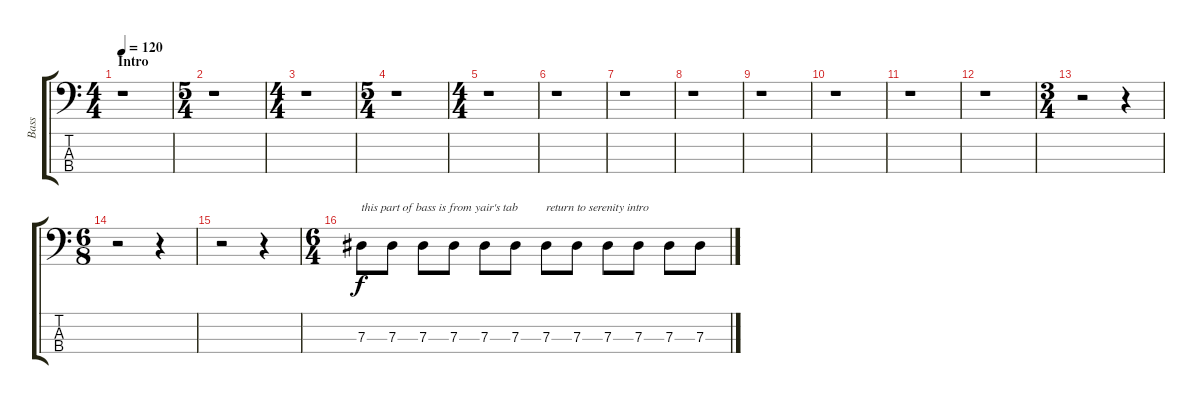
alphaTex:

\track ("Bass" "Bass") {instrument electricbassfinger}
\staff {score tabs}
\tuning (Gb2 Db2 Ab1 Eb1) {hide}
\ts (4 4)
\section ("" "Intro")
\tempo 120
\clef f4
\ks c
r.1{dy f instrument electricbassfinger} |
\ts (5 4)
r.1 |
\ts (4 4)
r.1 |
\ts (5 4)
r.1 |
\ts (4 4)
r.1 |
r.1 |
r.1 |
r.1 |
r.1 |
r.1 |
r.1 |
r.1 |
\ts (3 4)
r.2 r.4 |
\ts (6 8)
r.2 r.4 |
r.2 r.4 |
\ts (6 4)
7.3.8{txt "this part of bass is from yair's tab "} 7.3.8 7.3.8 7.3.8 7.3.8 7.3.8 7.3.8{txt "return to serenity intro"} 7.3.8 7.3.8 7.3.8 7.3.8 7.3.8
